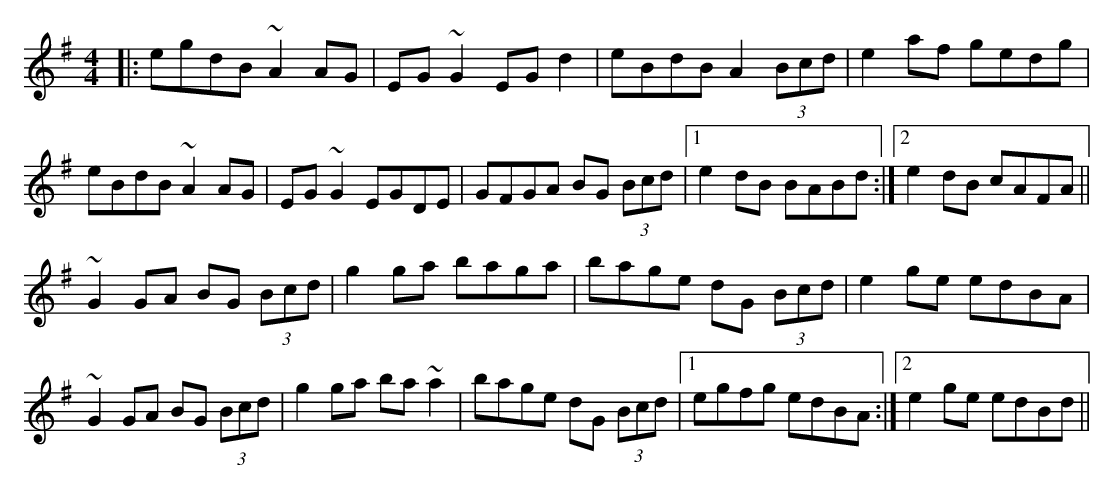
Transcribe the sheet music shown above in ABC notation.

X:1
M:4/4
K:G
|:egdB ~A2AG|EG~G2 EGd2|eBdB A2 (3Bcd|e2af gedg|
eBdB ~A2AG|EG~G2 EGDE|GFGA BG (3Bcd|1 e2dB BABd:|2 e2dB cAFA||
~G2GA BG (3Bcd|g2ga baga|bage dG (3Bcd|e2ge edBA|
~G2GA BG (3Bcd|g2ga ba~a2|bage dG (3Bcd|1 egfg edBA:|2 e2ge edBd||
